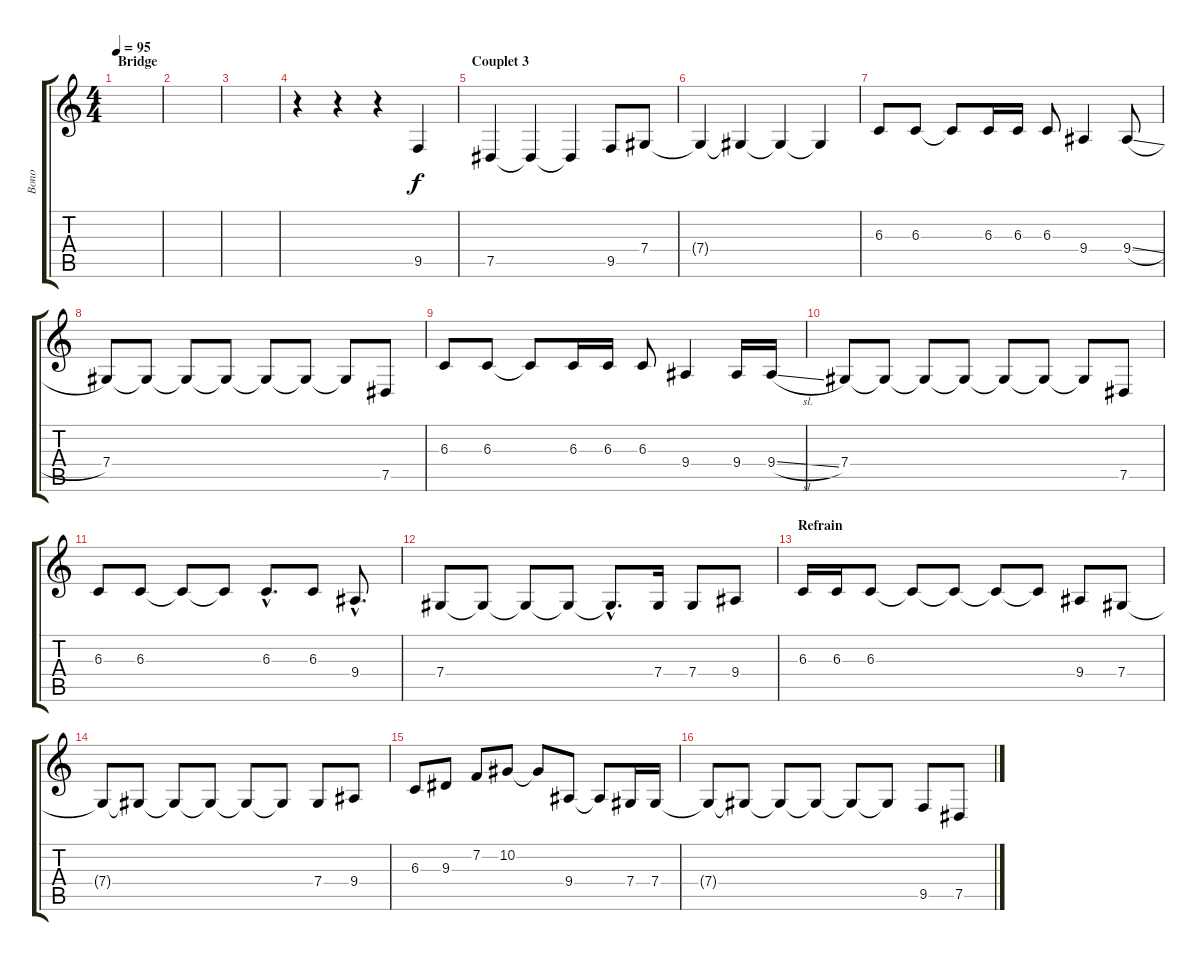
\track ("Bono" "Bono") {instrument electricpiano2}
\staff {score tabs}
\tuning (Eb4 Bb3 Gb3 Db3 Ab2 Eb2) {hide}
\ts (4 4)
\section ("" "Bridge")
\tempo 95
\clef g2
\ks c
|
|
|
r.4 r.4 r.4 9.5.4 |
\section ("" "Couplet 3")
7.5.4 7.5{t}.4 7.5{t}.4 9.5.8 7.4.8 |
7.4{t}.4 7.4{t}.4 7.4{t}.4 7.4{t}.4 |
6.3.8 6.3.8 6.3{t}.8 6.3.16 6.3.16 6.3.8 9.4.4 9.4{sl}.8 |
7.4.8 7.4{t}.8 7.4{t}.8 7.4{t}.8 7.4{t}.8 7.4{t}.8 7.4{t}.8 7.5.8 |
6.3.8 6.3.8 6.3{t}.8 6.3.16 6.3.16 6.3.8 9.4.4 9.4.16 9.4{sl}.16 |
7.4.8 7.4{t}.8 7.4{t}.8 7.4{t}.8 7.4{t}.8 7.4{t}.8 7.4{t}.8 7.5.8 |
6.3.8 6.3.8 6.3{t}.8 6.3{t}.8 6.3{hac}.8{d} 6.3.8 9.4{hac}.8{d} |
7.4.8 7.4{t}.8 7.4{t}.8 7.4{t}.8 7.4{hac t}.8{d} 7.4.16 7.4.8 9.4.8 |
\section ("" "Refrain")
6.3.16 6.3.16 6.3.8 6.3{t}.8 6.3{t}.8 6.3{t}.8 6.3{t}.8 9.4.8 7.4.8 |
7.4{t}.8 7.4{t}.8 7.4{t}.8 7.4{t}.8 7.4{t}.8 7.4{t}.8 7.4.8 9.4.8 |
6.3.8 9.3.8 7.2.8 10.2.8 10.2{t}.8 9.4.8 9.4{t}.8 7.4.16 7.4.16 |
7.4{t}.8 7.4{t}.8 7.4{t}.8 7.4{t}.8 7.4{t}.8 7.4{t}.8 9.5.8 7.5.8
